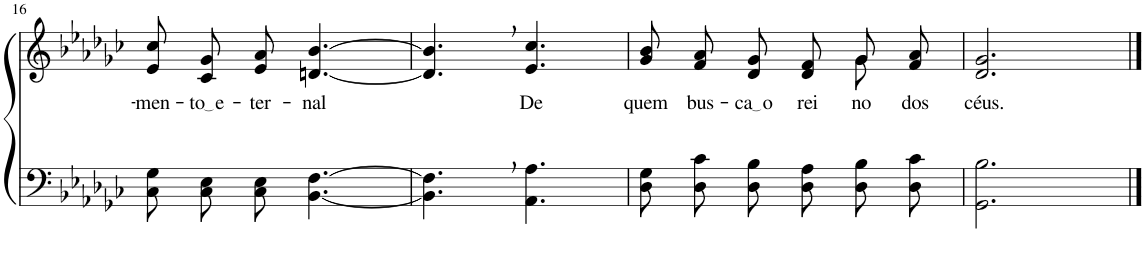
**kern	**kern	**text
*part2	*part1	*part1
*staff2	*staff1	*staff1
*I"Parte III e IV	*I"Parte I e II	*
!!LO:PB:g=z
*clefF4	*clefG2	*
*Trd-1c-2	*Trd-1c-2	*
*k[b-e-a-d-g-c-]	*k[b-e-a-d-g-c-]	*
*M6/8	*M6/8	*
=16	=16	=16
!	!	!LO:LY:b
8C-\ 8G-\L	8e-/ 8cc-/L	-men-
!	!	!LO:LY:b
8C-\ 8E-\	8c-/ 8g-/	to e
!	!	!LO:LY:b
8C-\ 8E-\J	8e-/ 8a-/J	-ter-
!	!	!LO:LY:b
[4.BB-\ [4.F\	[4.dn/ [4.b-/	-nal
=17	=17	=17
4.BB-\], 4.F\],	4.d/], 4.b-/],	.
!	!	!LO:LY:b
4.AA-\ 4.A-\	4.e-/ 4.cc-/	De
=18	=18	=18
*	*^	*
!	!	!	!LO:LY:b
8D-\ 8G-\L	2ryy	8g-/ 8b-/L	quem
!	!	!	!LO:LY:b
8D-\ 8c-\	.	8f/ 8a-/	bus-
!	!	!	!LO:LY:b
8D-\ 8B-\J	.	8d-/ 8g-/J	ca o
!	!	!	!LO:LY:b
8D-\ 8A-\L	.	8d-/ 8f/L	rei-
!	!	!	!LO:LY:b
8D-\ 8B-\	8g-\	8g-/	-no
!	!	!	!LO:LY:b
8D-\ 8c-\J	8ryy	8f/ 8a-/J	dos
=19	=19	=19	=19
!	!	!	!LO:LY:b
*	*v	*v	*
2.GG-\ 2.B-\	2.d-/ 2.g-/	céus.
==	==	==
*-	*-	*-
